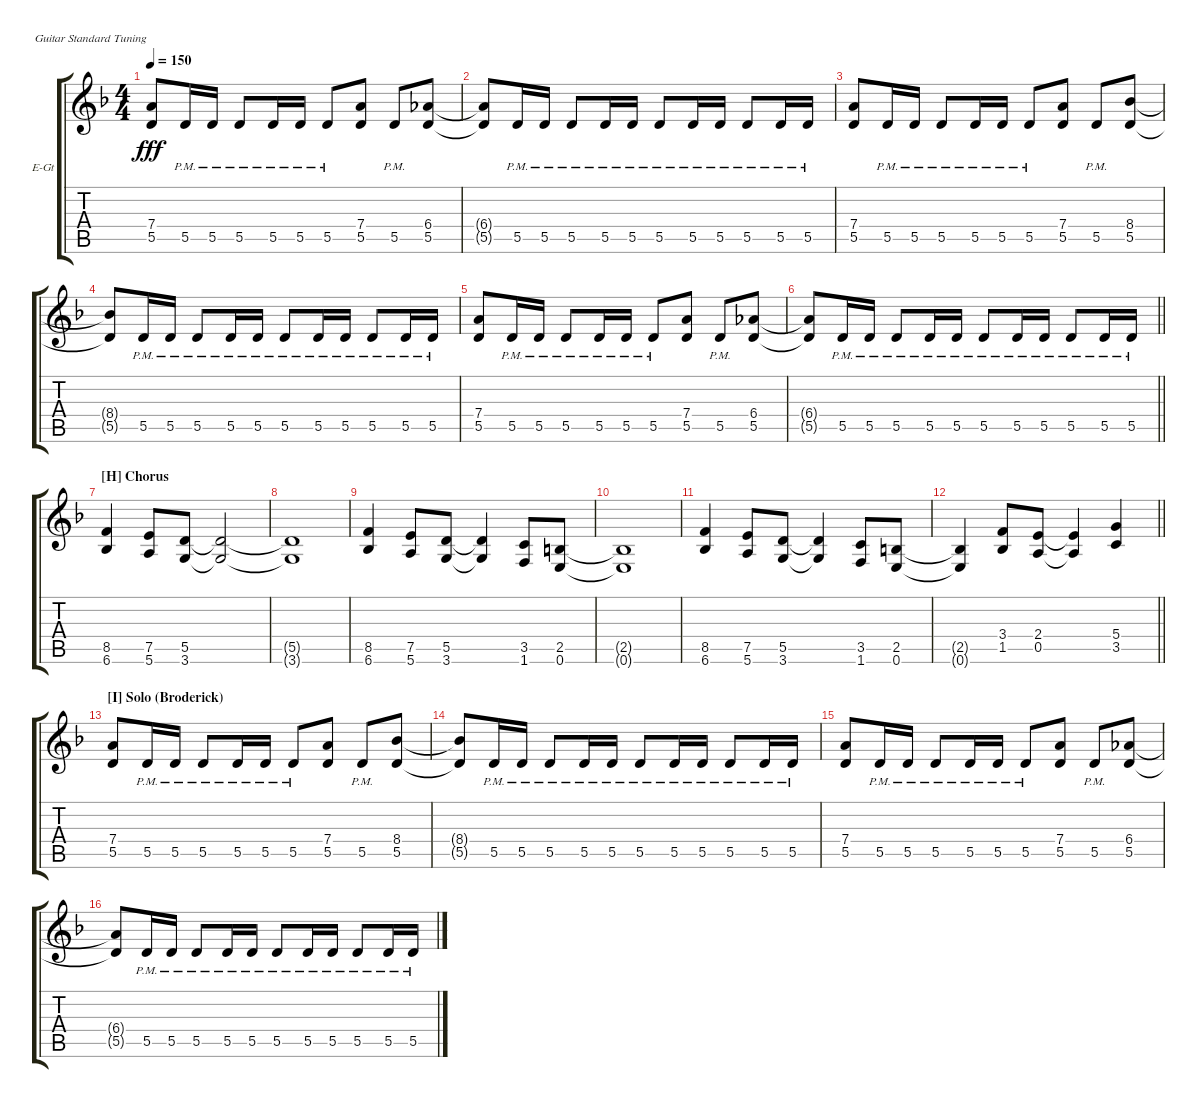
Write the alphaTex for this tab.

\bracketExtendMode groupsimilarinstruments
\firstSystemTrackNameOrientation horizontal
\otherSystemsTrackNameOrientation horizontal
\track ("Rhythm 3 (Distortion)" "E-Gt") {instrument distortionguitar}
\staff {score tabs}
\tuning (E4 B3 G3 D3 A2 E2)
\ts (4 4)
\tempo 150
\clef g2
\ks dminor
(7.4 5.5).8{dy fff} 5.5{pm}.16 5.5{pm}.16 5.5{pm}.8 5.5{pm}.16 5.5{pm}.16 5.5{pm}.8 (7.4 5.5).8 5.5{pm}.8 (6.4 5.5).8 |
(6.4{t} 5.5{t}).8 5.5{pm}.16 5.5{pm}.16 5.5{pm}.8 5.5{pm}.16 5.5{pm}.16 5.5{pm}.8 5.5{pm}.16 5.5{pm}.16 5.5{pm}.8 5.5{pm}.16 5.5{pm}.16 |
(7.4 5.5).8 5.5{pm}.16 5.5{pm}.16 5.5{pm}.8 5.5{pm}.16 5.5{pm}.16 5.5{pm}.8 (7.4 5.5).8 5.5{pm}.8 (8.4 5.5).8 |
(8.4{t} 5.5{t}).8 5.5{pm}.16 5.5{pm}.16 5.5{pm}.8 5.5{pm}.16 5.5{pm}.16 5.5{pm}.8 5.5{pm}.16 5.5{pm}.16 5.5{pm}.8 5.5{pm}.16 5.5{pm}.16 |
(7.4 5.5).8 5.5{pm}.16 5.5{pm}.16 5.5{pm}.8 5.5{pm}.16 5.5{pm}.16 5.5{pm}.8 (7.4 5.5).8 5.5{pm}.8 (6.4 5.5).8 |
\barLineRight lightlight
(6.4{t} 5.5{t}).8 5.5{pm}.16 5.5{pm}.16 5.5{pm}.8 5.5{pm}.16 5.5{pm}.16 5.5{pm}.8 5.5{pm}.16 5.5{pm}.16 5.5{pm}.8 5.5{pm}.16 5.5{pm}.16 |
\section ("H" "Chorus")
(8.5 6.6).4 (7.5 5.6).8 (5.5 3.6).8 (5.5{t} 3.6{t}).2 |
(5.5{t} 3.6{t}).1 |
(8.5 6.6).4 (7.5 5.6).8 (5.5 3.6).8 (5.5{t} 3.6{t}).4 (3.5 1.6).8 (2.5 0.6).8 |
(2.5{t} 0.6{t}).1 |
(8.5 6.6).4 (7.5 5.6).8 (5.5 3.6).8 (5.5{t} 3.6{t}).4 (3.5 1.6).8 (2.5 0.6).8 |
\barLineRight lightlight
(2.5{t} 0.6{t}).4 (3.4 1.5).8 (2.4 0.5).8 (2.4{t} 0.5{t}).4 (5.4 3.5).4 |
\section ("I" "Solo (Broderick)")
(7.4 5.5).8 5.5{pm}.16 5.5{pm}.16 5.5{pm}.8 5.5{pm}.16 5.5{pm}.16 5.5{pm}.8 (7.4 5.5).8 5.5{pm}.8 (8.4 5.5).8 |
(8.4{t} 5.5{t}).8 5.5{pm}.16 5.5{pm}.16 5.5{pm}.8 5.5{pm}.16 5.5{pm}.16 5.5{pm}.8 5.5{pm}.16 5.5{pm}.16 5.5{pm}.8 5.5{pm}.16 5.5{pm}.16 |
(7.4 5.5).8 5.5{pm}.16 5.5{pm}.16 5.5{pm}.8 5.5{pm}.16 5.5{pm}.16 5.5{pm}.8 (7.4 5.5).8 5.5{pm}.8 (6.4 5.5).8 |
(6.4{t} 5.5{t}).8 5.5{pm}.16 5.5{pm}.16 5.5{pm}.8 5.5{pm}.16 5.5{pm}.16 5.5{pm}.8 5.5{pm}.16 5.5{pm}.16 5.5{pm}.8 5.5{pm}.16 5.5{pm}.16
